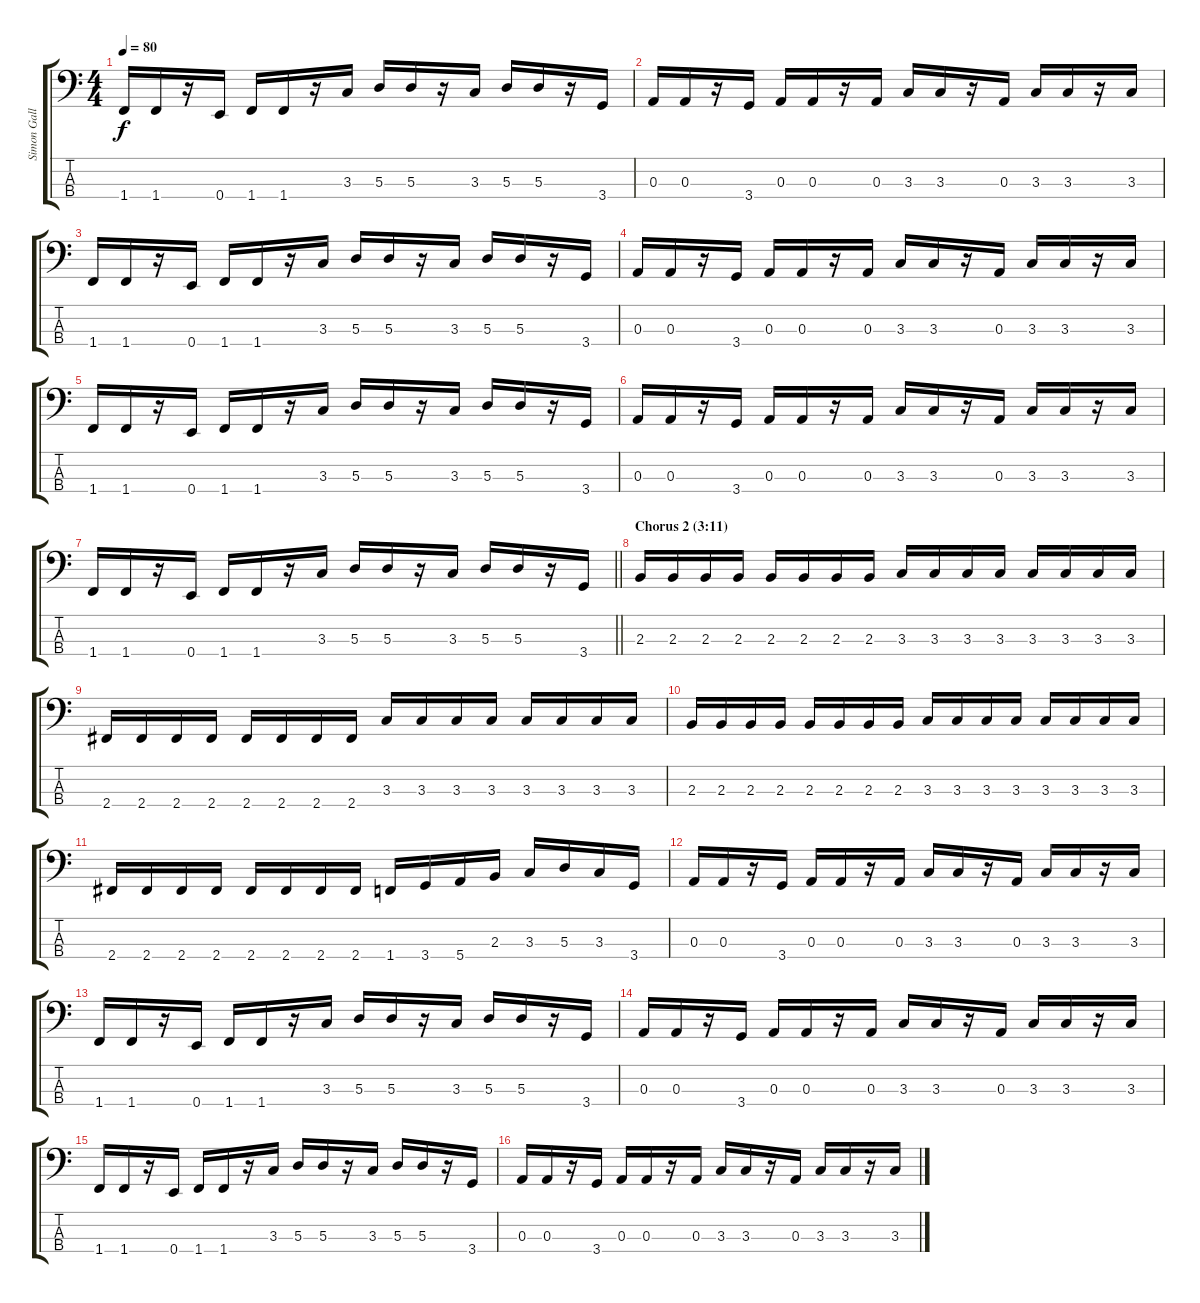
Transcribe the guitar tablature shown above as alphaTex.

\track ("Simon Gallup (bass)" "Simon Gall") {instrument electricbasspick}
\staff {score tabs}
\tuning (G2 D2 A1 E1) {hide}
\ts (4 4)
\tempo 80
\clef f4
\ks c
1.4.16{dy f} 1.4.16 r.16 0.4.16 1.4.16 1.4.16 r.16 3.3.16 5.3.16 5.3.16 r.16 3.3.16 5.3.16 5.3.16 r.16 3.4.16 |
0.3.16 0.3.16 r.16 3.4.16 0.3.16 0.3.16 r.16 0.3.16 3.3.16 3.3.16 r.16 0.3.16 3.3.16 3.3.16 r.16 3.3.16 |
1.4.16 1.4.16 r.16 0.4.16 1.4.16 1.4.16 r.16 3.3.16 5.3.16 5.3.16 r.16 3.3.16 5.3.16 5.3.16 r.16 3.4.16 |
0.3.16 0.3.16 r.16 3.4.16 0.3.16 0.3.16 r.16 0.3.16 3.3.16 3.3.16 r.16 0.3.16 3.3.16 3.3.16 r.16 3.3.16 |
1.4.16 1.4.16 r.16 0.4.16 1.4.16 1.4.16 r.16 3.3.16 5.3.16 5.3.16 r.16 3.3.16 5.3.16 5.3.16 r.16 3.4.16 |
0.3.16 0.3.16 r.16 3.4.16 0.3.16 0.3.16 r.16 0.3.16 3.3.16 3.3.16 r.16 0.3.16 3.3.16 3.3.16 r.16 3.3.16 |
\barLineRight lightlight
1.4.16 1.4.16 r.16 0.4.16 1.4.16 1.4.16 r.16 3.3.16 5.3.16 5.3.16 r.16 3.3.16 5.3.16 5.3.16 r.16 3.4.16 |
\section ("" "Chorus 2 (3:11)")
2.3.16 2.3.16 2.3.16 2.3.16 2.3.16 2.3.16 2.3.16 2.3.16 3.3.16 3.3.16 3.3.16 3.3.16 3.3.16 3.3.16 3.3.16 3.3.16 |
2.4.16 2.4.16 2.4.16 2.4.16 2.4.16 2.4.16 2.4.16 2.4.16 3.3.16 3.3.16 3.3.16 3.3.16 3.3.16 3.3.16 3.3.16 3.3.16 |
2.3.16 2.3.16 2.3.16 2.3.16 2.3.16 2.3.16 2.3.16 2.3.16 3.3.16 3.3.16 3.3.16 3.3.16 3.3.16 3.3.16 3.3.16 3.3.16 |
2.4.16 2.4.16 2.4.16 2.4.16 2.4.16 2.4.16 2.4.16 2.4.16 1.4.16 3.4.16 5.4.16 2.3.16 3.3.16 5.3.16 3.3.16 3.4.16 |
0.3.16 0.3.16 r.16 3.4.16 0.3.16 0.3.16 r.16 0.3.16 3.3.16 3.3.16 r.16 0.3.16 3.3.16 3.3.16 r.16 3.3.16 |
1.4.16 1.4.16 r.16 0.4.16 1.4.16 1.4.16 r.16 3.3.16 5.3.16 5.3.16 r.16 3.3.16 5.3.16 5.3.16 r.16 3.4.16 |
0.3.16 0.3.16 r.16 3.4.16 0.3.16 0.3.16 r.16 0.3.16 3.3.16 3.3.16 r.16 0.3.16 3.3.16 3.3.16 r.16 3.3.16 |
1.4.16 1.4.16 r.16 0.4.16 1.4.16 1.4.16 r.16 3.3.16 5.3.16 5.3.16 r.16 3.3.16 5.3.16 5.3.16 r.16 3.4.16 |
0.3.16 0.3.16 r.16 3.4.16 0.3.16 0.3.16 r.16 0.3.16 3.3.16 3.3.16 r.16 0.3.16 3.3.16 3.3.16 r.16 3.3.16
